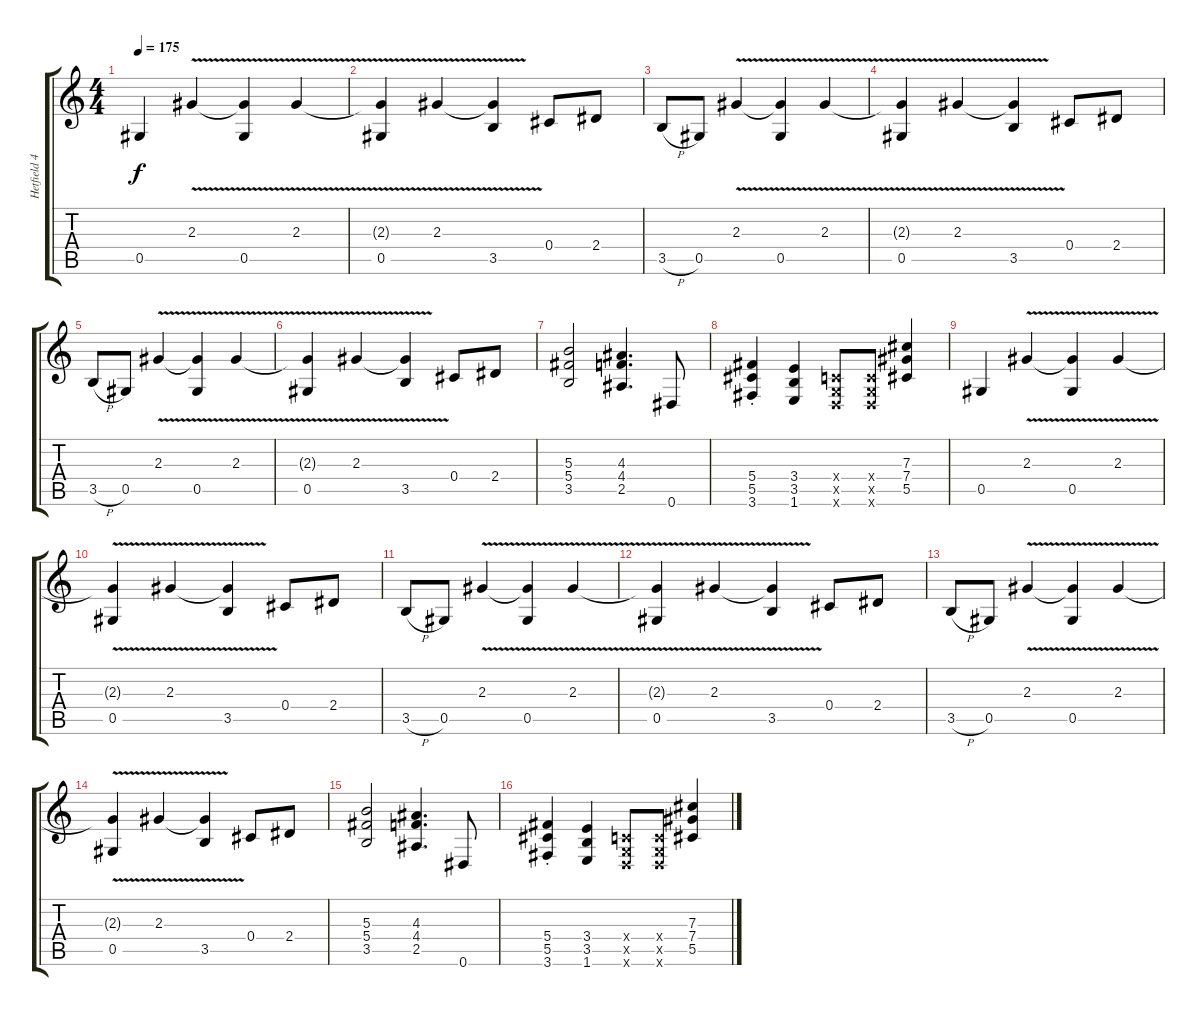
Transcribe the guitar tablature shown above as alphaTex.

\track ("Hetfield 4" "Hetfield 4") {instrument overdrivenguitar}
\staff {score tabs}
\tuning (Eb4 Bb3 Gb3 Db3 Ab2 Eb2) {hide}
\ts (4 4)
\tempo 175
\clef g2
\ks c
0.5.4{dy f} 2.3{v}.4 (2.3{t} 0.5).4 2.3{v}.4 |
(2.3{t} 0.5).4 2.3{v}.4 (2.3{t} 3.5).4 0.4.8 2.4.8 |
3.5{h}.8 0.5.8 2.3{v}.4 (2.3{t} 0.5).4 2.3{v}.4 |
(2.3{t} 0.5).4 2.3{v}.4 (2.3{t} 3.5).4 0.4.8 2.4.8 |
3.5{h}.8 0.5.8 2.3{v}.4 (2.3{t} 0.5).4 2.3{v}.4 |
(2.3{t} 0.5).4 2.3{v}.4 (2.3{t} 3.5).4 0.4.8 2.4.8 |
(5.3 5.4 3.5).2 (4.3 4.4 2.5).4{d} 0.6.8 |
(5.4{st} 5.5{st} 3.6{st}).4 (3.4 3.5 1.6).4 (-1.4{x} -1.5{x} -1.6{x}).8 (-1.4{x} -1.5{x} -1.6{x}).8 (7.3 7.4 5.5).4 |
0.5.4 2.3{v}.4 (2.3{t} 0.5).4 2.3{v}.4 |
(2.3{t} 0.5).4 2.3{v}.4 (2.3{t} 3.5).4 0.4.8 2.4.8 |
3.5{h}.8 0.5.8 2.3{v}.4 (2.3{t} 0.5).4 2.3{v}.4 |
(2.3{t} 0.5).4 2.3{v}.4 (2.3{t} 3.5).4 0.4.8 2.4.8 |
3.5{h}.8 0.5.8 2.3{v}.4 (2.3{t} 0.5).4 2.3{v}.4 |
(2.3{t} 0.5).4 2.3{v}.4 (2.3{t} 3.5).4 0.4.8 2.4.8 |
(5.3 5.4 3.5).2 (4.3 4.4 2.5).4{d} 0.6.8 |
(5.4{st} 5.5{st} 3.6{st}).4 (3.4 3.5 1.6).4 (-1.4{x} -1.5{x} -1.6{x}).8 (-1.4{x} -1.5{x} -1.6{x}).8 (7.3 7.4 5.5).4
